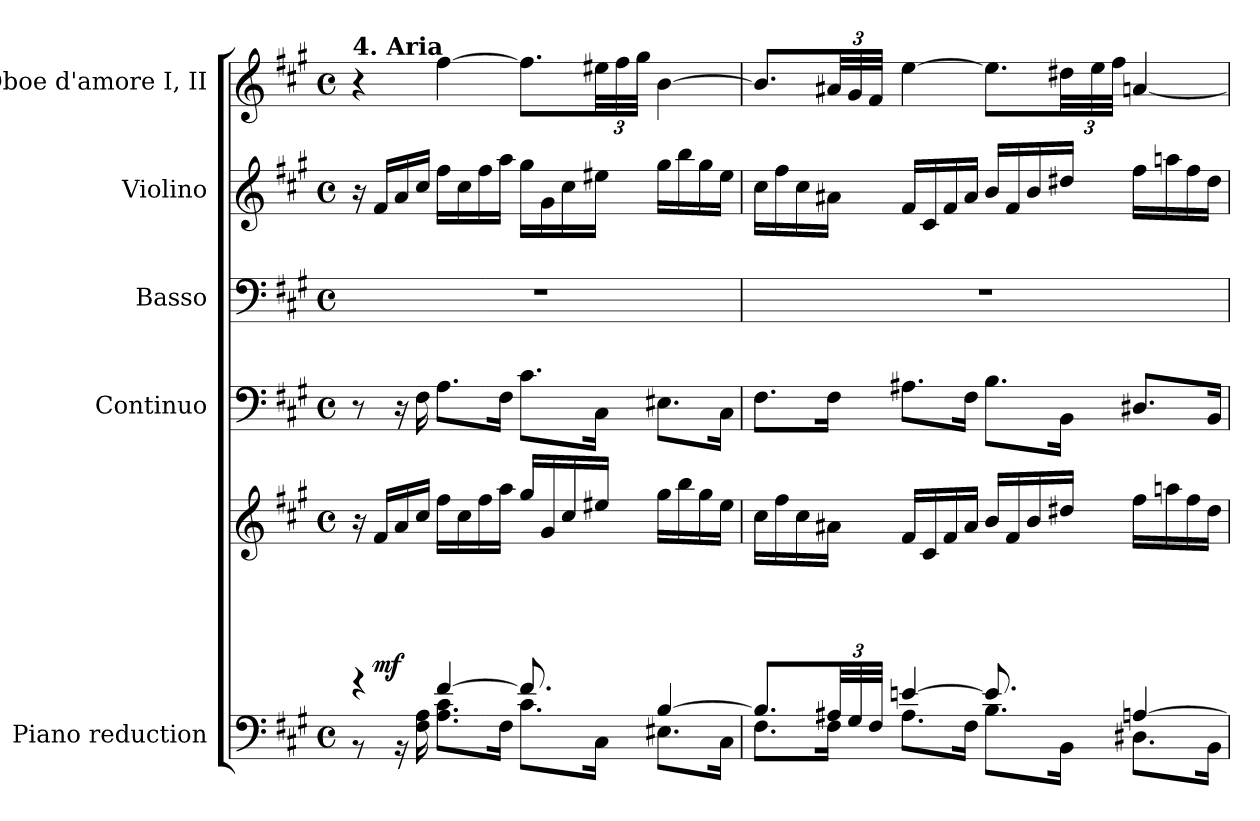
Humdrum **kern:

**kern	**kern	**dynam	**kern	**kern	**kern	**kern
*part5	*part5	*part5	*part4	*part3	*part2	*part1
*staff6	*staff5	*staff5/6	*staff4	*staff3	*staff2	*staff1
*I"Piano reduction	*	*	*I"Continuo	*I"Basso	*I"Violino	*I"Oboe d'amore I, II
*I'Pno	*	*	*	*	*I'Vln	*I'Ob
*stria5	*stria5	*	*	*	*	*
*clefF4	*clefG2	*	*clefF4	*clefF4	*clefG2	*clefG2
*k[f#c#g#]	*k[f#c#g#]	*	*k[f#c#g#]	*k[f#c#g#]	*k[f#c#g#]	*k[f#c#g#]
*M4/4	*M4/4	*	*M4/4	*M4/4	*M4/4	*M4/4
*met(c)	*met(c)	*	*met(c)	*met(c)	*met(c)	*met(c)
=1	=1	=1	=1	=1	=1	=1
*^	*^	*	*	*	*	*
!	!	!	!	!	!	!	!	!LO:TX:a:B:t=4. Aria
4r	8r	16r	8.ryy	.	8r	1r	16r	4r
!	!	!	!	!LO:DY:b	!	!	!	!
.	.	16f#/LL	.	mf	.	.	16f#/LL	.
.	16r	16a/	.	.	16r	.	16a/	.
*	*	*v	*v	*	*	*	*	*
.	16F#\ 16A\	16cc#/JJ	.	16F#\	.	16cc#/JJ	.
[4f#/	8.A\ 8.c#\L	16ff#\LL	.	8.A\L	.	16ff#\LL	[4ff#\
.	.	16cc#\	.	.	.	16cc#\	.
.	.	16ff#\	.	.	.	16ff#\	.
.	16F#\Jk	16aa\JJ	.	16F#\Jk	.	16aa\JJ	.
8.f#/L]	8.c#\L	16gg#/LL	.	8.c#\L	.	16gg#\LL	8.ff#\L]
.	.	16g#/	.	.	.	16g#\	.
.	.	16cc#/	.	.	.	16cc#\	.
*	*	*^	*	*	*	*	*
*	*	*	*Xbrackettup	*	*	*	*	*Xbrackettup
16ryy	16C#\Jk	16ee#X/JJ	48e#X\LL	.	16C#\Jk	.	16ee#X\JJ	48ee#X\LL
.	.	.	48f#\	.	.	.	.	48ff#\
.	.	.	48g#\JJJ	.	.	.	.	48gg#\JJJ
[4B/	8.E#X\L	16gg#\LL	4ryy	.	8.E#X\L	.	16gg#\LL	[4b\
.	.	16bb\	.	.	.	.	16bb\	.
.	.	16gg#\	.	.	.	.	16gg#\	.
.	16C#\Jk	16ee#\JJ	.	.	16C#\Jk	.	16ee#\JJ	.
=2	=2	=2	=2	=2	=2	=2	=2	=2
8.B/L]	8.F#\L	16cc#\LL	8.ryy	.	8.F#\L	1r	16cc#\LL	8.b/L]
.	.	16ff#\	.	.	.	.	16ff#\	.
.	.	16cc#\	.	.	.	.	16cc#\	.
*	*	*v	*v	*	*	*	*	*
*Xbrackettup	*	*	*	*	*	*	*
48A#X/LL	16F#\Jk	16a#X\JJ	.	16F#\Jk	.	16a#X\JJ	48a#X/LL
48G#/	.	.	.	.	.	.	48g#/
48F#/JJJ	.	.	.	.	.	.	48f#/JJJ
[4en/	8.A#\L	16f#/LL	.	8.A#X\L	.	16f#/LL	[4ee\
.	.	16c#/	.	.	.	16c#/	.
.	.	16f#/	.	.	.	16f#/	.
.	16F#\Jk	16a#/JJ	.	16F#\Jk	.	16a#/JJ	.
8.e/L]	8.B\L	16b/LL	.	8.B\L	.	16b/LL	8.ee\L]
.	.	16f#/	.	.	.	16f#/	.
.	.	16b/	.	.	.	16b/	.
*	*	*^	*	*	*	*	*
16ryy	16BB\Jk	16dd#X/JJ	48d#X\LL	.	16BB\Jk	.	16dd#X/JJ	48dd#X\LL
.	.	.	48en\	.	.	.	.	48ee\
.	.	.	48f#\JJJ	.	.	.	.	48ff#\JJJ
[4An/	8.D#X\L	16ff#\LL	4ryy	.	8.D#X/L	.	16ff#\LL	[4an/
.	.	16aan\	.	.	.	.	16aan\	.
.	.	16ff#\	.	.	.	.	16ff#\	.
.	16BB\Jk	16dd#\JJ	.	.	16BB/Jk	.	16dd#\JJ	.
*v	*v	*	*	*	*	*	*	*
*	*v	*v	*	*	*	*	*
=	=	=	=	=	=	=
*-	*-	*-	*-	*-	*-	*-
